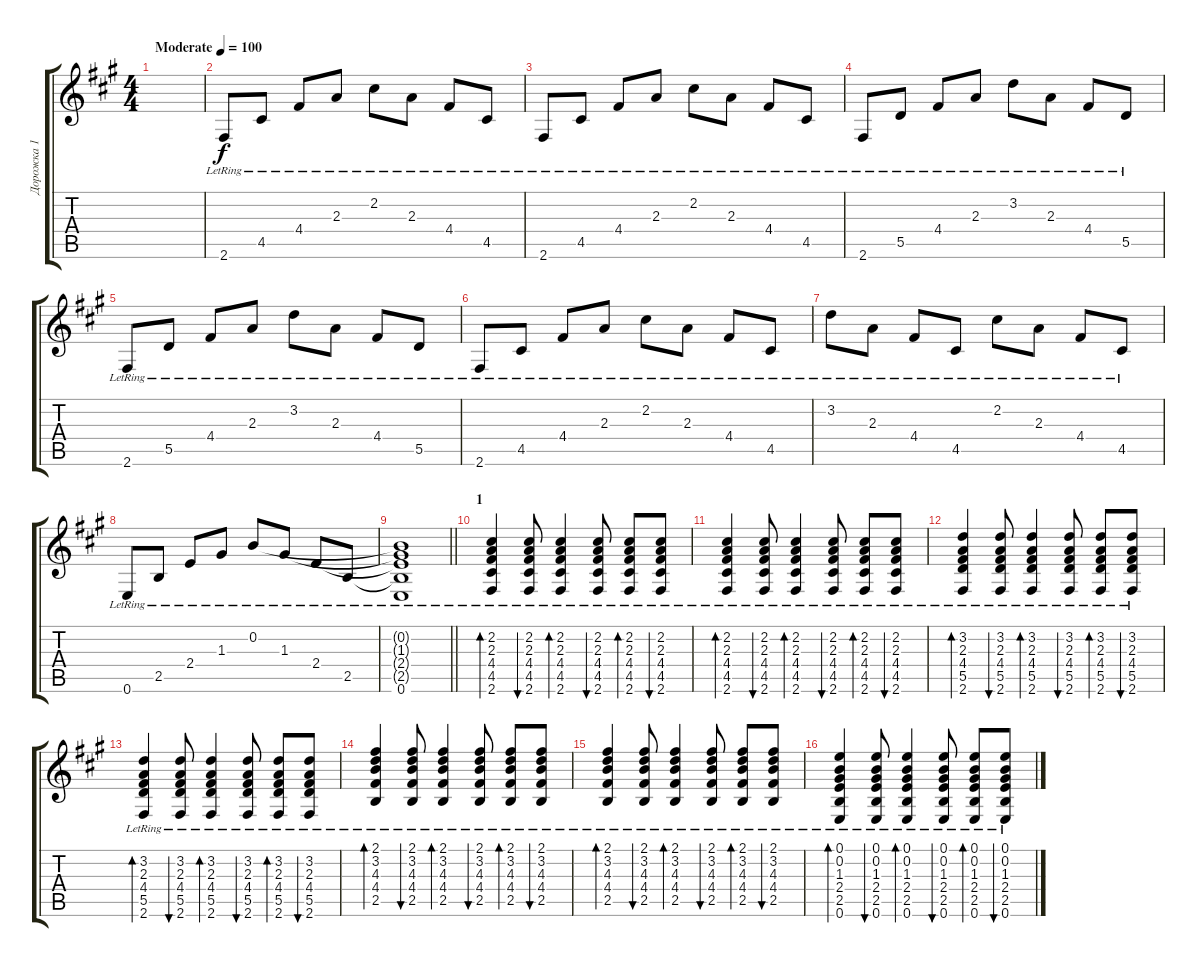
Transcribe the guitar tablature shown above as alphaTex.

\track ("Дорожка 1" "Дорожка 1") {instrument acousticguitarsteel}
\staff {score tabs}
\tuning (E4 B3 G3 D3 A2 E2) {hide}
\ts (4 4)
\tempo (100 "Moderate")
\clef g2
\ks f#minor
|
2.6{lr}.8 4.5{lr}.8 4.4{lr}.8 2.3{lr}.8 2.2{lr}.8 2.3{lr}.8 4.4{lr}.8 4.5{lr}.8 |
2.6{lr}.8 4.5{lr}.8 4.4{lr}.8 2.3{lr}.8 2.2{lr}.8 2.3{lr}.8 4.4{lr}.8 4.5{lr}.8 |
2.6{lr}.8 5.5{lr}.8 4.4{lr}.8 2.3{lr}.8 3.2{lr}.8 2.3{lr}.8 4.4{lr}.8 5.5{lr}.8 |
2.6{lr}.8 5.5{lr}.8 4.4{lr}.8 2.3{lr}.8 3.2{lr}.8 2.3{lr}.8 4.4{lr}.8 5.5{lr}.8 |
2.6{lr}.8 4.5{lr}.8 4.4{lr}.8 2.3{lr}.8 2.2{lr}.8 2.3{lr}.8 4.4{lr}.8 4.5{lr}.8 |
3.2{lr}.8 2.3{lr}.8 4.4{lr}.8 4.5{lr}.8 2.2{lr}.8 2.3{lr}.8 4.4{lr}.8 4.5{lr}.8 |
0.6{lr}.8 2.5{lr}.8 2.4{lr}.8 1.3{lr}.8 0.2{lr}.8 1.3{lr}.8 2.4{lr}.8 2.5{lr}.8 |
\barLineRight lightlight
(0.2{t} 1.3{t} 2.4{t} 2.5{t} 0.6{lr}).1 |
\section ("" "1")
(2.2{lr} 2.3{lr} 4.4{lr} 4.5{lr} 2.6{lr}).4{bd 60} (2.2{lr} 2.3{lr} 4.4{lr} 4.5{lr} 2.6{lr}).8{bu 60} (2.2{lr} 2.3{lr} 4.4{lr} 4.5{lr} 2.6{lr}).4{bd 60} (2.2{lr} 2.3{lr} 4.4{lr} 4.5{lr} 2.6{lr}).8{bu 60} (2.2{lr} 2.3{lr} 4.4{lr} 4.5{lr} 2.6{lr}).8{bd 60} (2.2{lr} 2.3{lr} 4.4{lr} 4.5{lr} 2.6{lr}).8{bu 60} |
(2.2{lr} 2.3{lr} 4.4{lr} 4.5{lr} 2.6{lr}).4{bd 60} (2.2{lr} 2.3{lr} 4.4{lr} 4.5{lr} 2.6{lr}).8{bu 60} (2.2{lr} 2.3{lr} 4.4{lr} 4.5{lr} 2.6{lr}).4{bd 60} (2.2{lr} 2.3{lr} 4.4{lr} 4.5{lr} 2.6{lr}).8{bu 60} (2.2{lr} 2.3{lr} 4.4{lr} 4.5{lr} 2.6{lr}).8{bd 60} (2.2{lr} 2.3{lr} 4.4{lr} 4.5{lr} 2.6{lr}).8{bu 60} |
(3.2{lr} 2.3{lr} 4.4{lr} 5.5{lr} 2.6{lr}).4{bd 60} (3.2{lr} 2.3{lr} 4.4{lr} 5.5{lr} 2.6{lr}).8{bu 60} (3.2{lr} 2.3{lr} 4.4{lr} 5.5{lr} 2.6{lr}).4{bd 60} (3.2{lr} 2.3{lr} 4.4{lr} 5.5{lr} 2.6{lr}).8{bu 60} (3.2{lr} 2.3{lr} 4.4{lr} 5.5{lr} 2.6{lr}).8{bd 60} (3.2{lr} 2.3{lr} 4.4{lr} 5.5{lr} 2.6{lr}).8{bu 60} |
(3.2{lr} 2.3{lr} 4.4{lr} 5.5{lr} 2.6{lr}).4{bd 60} (3.2{lr} 2.3{lr} 4.4{lr} 5.5{lr} 2.6{lr}).8{bu 60} (3.2{lr} 2.3{lr} 4.4{lr} 5.5{lr} 2.6{lr}).4{bd 60} (3.2{lr} 2.3{lr} 4.4{lr} 5.5{lr} 2.6{lr}).8{bu 60} (3.2{lr} 2.3{lr} 4.4{lr} 5.5{lr} 2.6{lr}).8{bd 60} (3.2{lr} 2.3{lr} 4.4{lr} 5.5{lr} 2.6{lr}).8{bu 60} |
(2.1{lr} 3.2{lr} 4.3{lr} 4.4{lr} 2.5{lr}).4{bd 60} (2.1{lr} 3.2{lr} 4.3{lr} 4.4{lr} 2.5{lr}).8{bu 60} (2.1{lr} 3.2{lr} 4.3{lr} 4.4{lr} 2.5{lr}).4{bd 60} (2.1{lr} 3.2{lr} 4.3{lr} 4.4{lr} 2.5{lr}).8{bu 60} (2.1{lr} 3.2{lr} 4.3{lr} 4.4{lr} 2.5{lr}).8{bd 60} (2.1{lr} 3.2{lr} 4.3{lr} 4.4{lr} 2.5{lr}).8{bu 60} |
(2.1{lr} 3.2{lr} 4.3{lr} 4.4{lr} 2.5{lr}).4{bd 60} (2.1{lr} 3.2{lr} 4.3{lr} 4.4{lr} 2.5{lr}).8{bu 60} (2.1{lr} 3.2{lr} 4.3{lr} 4.4{lr} 2.5{lr}).4{bd 60} (2.1{lr} 3.2{lr} 4.3{lr} 4.4{lr} 2.5{lr}).8{bu 60} (2.1{lr} 3.2{lr} 4.3{lr} 4.4{lr} 2.5{lr}).8{bd 60} (2.1{lr} 3.2{lr} 4.3{lr} 4.4{lr} 2.5{lr}).8{bu 60} |
(0.1{lr} 0.2{lr} 1.3{lr} 2.4{lr} 2.5{lr} 0.6{lr}).4{bd 60} (0.1{lr} 0.2{lr} 1.3{lr} 2.4{lr} 2.5{lr} 0.6{lr}).8{bu 60} (0.1{lr} 0.2{lr} 1.3{lr} 2.4{lr} 2.5{lr} 0.6{lr}).4{bd 60} (0.1{lr} 0.2{lr} 1.3{lr} 2.4{lr} 2.5{lr} 0.6{lr}).8{bu 60} (0.1{lr} 0.2{lr} 1.3{lr} 2.4{lr} 2.5{lr} 0.6{lr}).8{bd 60} (0.1{lr} 0.2{lr} 1.3{lr} 2.4{lr} 2.5{lr} 0.6{lr}).8{bu 60}
